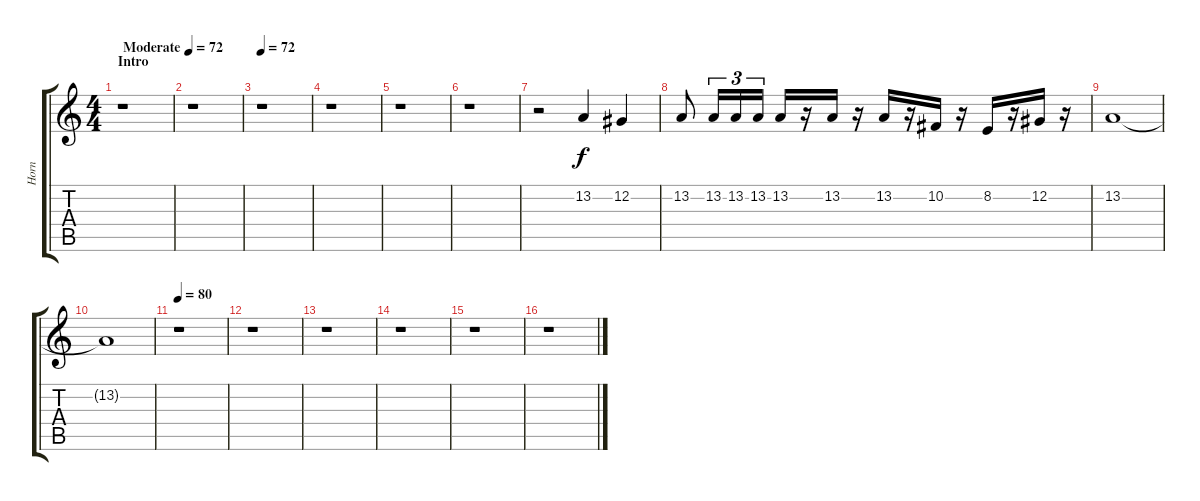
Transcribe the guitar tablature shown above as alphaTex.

\track ("Horn" "Horn") {instrument trumpet}
\staff {score tabs}
\tuning (Db4 Ab3 E3 B2 Gb2 Db2) {hide}
\ts (4 4)
\section ("" "Intro")
\tempo (72 "Moderate")
\tempo 124
\tempo (72 "Moderate")
\clef g2
\ks c
r.1{dy f instrument trumpet} |
r.1 |
\tempo 72
r.1 |
r.1 |
r.1 |
r.1 |
r.2 13.2.4 12.2.4 |
13.2.8 13.2.16{tu (3 2)} 13.2.16{tu (3 2)} 13.2.16{tu (3 2)} 13.2.16 r.16 13.2.16 r.16 13.2.16 r.16 10.2.16 r.16 8.2.16 r.16 12.2.16 r.16 |
13.2.1{volume 0} |
13.2{t}.1 |
\tempo 80
r.1 |
r.1 |
r.1 |
r.1 |
r.1 |
r.1
